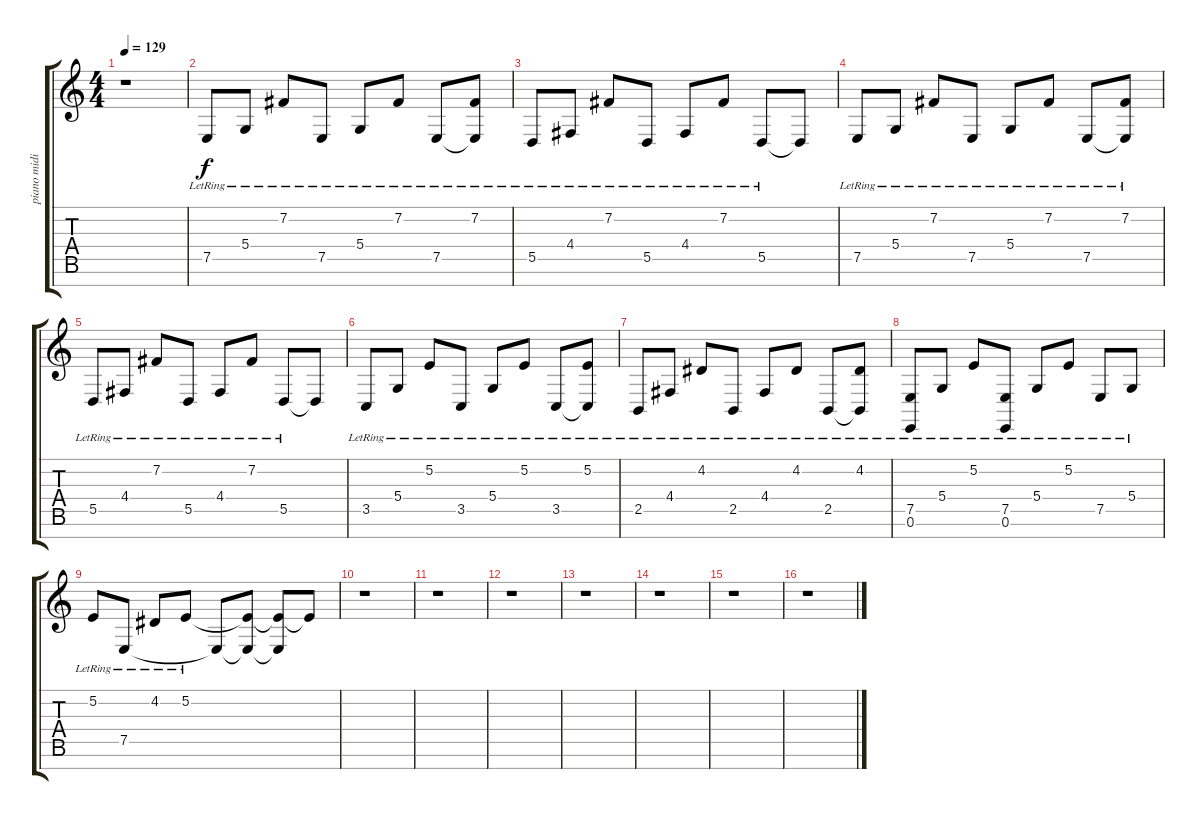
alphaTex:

\track ("piano midi" "piano midi") {instrument acousticgrandpiano}
\staff {score tabs}
\tuning (E4 B3 G3 D3 A2 E2 B1) {hide}
\ts (4 4)
\tempo 129
\clef g2
\ks c
r.1{dy f} |
7.5{lr}.8 5.4{lr}.8 7.2{lr}.8 7.5{lr}.8 5.4{lr}.8 7.2{lr}.8 7.5{lr}.8 (7.2{lr} 7.5{t}).8 |
5.5{lr}.8 4.4{lr}.8 7.2{lr}.8 5.5{lr}.8 4.4{lr}.8 7.2{lr}.8 5.5{lr}.8 5.5{t}.8 |
7.5{lr}.8 5.4{lr}.8 7.2{lr}.8 7.5{lr}.8 5.4{lr}.8 7.2{lr}.8 7.5{lr}.8 (7.2{lr} 7.5{t}).8 |
5.5{lr}.8 4.4{lr}.8 7.2{lr}.8 5.5{lr}.8 4.4{lr}.8 7.2{lr}.8 5.5{lr}.8 5.5{t}.8 |
3.5{lr}.8 5.4{lr}.8 5.2{lr}.8 3.5{lr}.8 5.4{lr}.8 5.2{lr}.8 3.5{lr}.8 (5.2{lr} 3.5{t}).8 |
2.5{lr}.8 4.4{lr}.8 4.2{lr}.8 2.5{lr}.8 4.4{lr}.8 4.2{lr}.8 2.5{lr}.8 (4.2{lr} 2.5{t}).8 |
(7.5{lr} 0.6{lr}).8 5.4{lr}.8 5.2{lr}.8 (7.5{lr} 0.6{lr}).8 5.4{lr}.8 5.2{lr}.8 7.5{lr}.8 5.4{lr}.8 |
5.2{lr}.8 7.5{lr}.8 4.2{lr}.8 5.2{lr}.8 7.5{t}.8 (5.2{t} 7.5{t}).8 (5.2{t} 7.5{t}).8 5.2{t}.8 |
r.1 |
r.1 |
r.1 |
r.1 |
r.1 |
r.1 |
r.1
